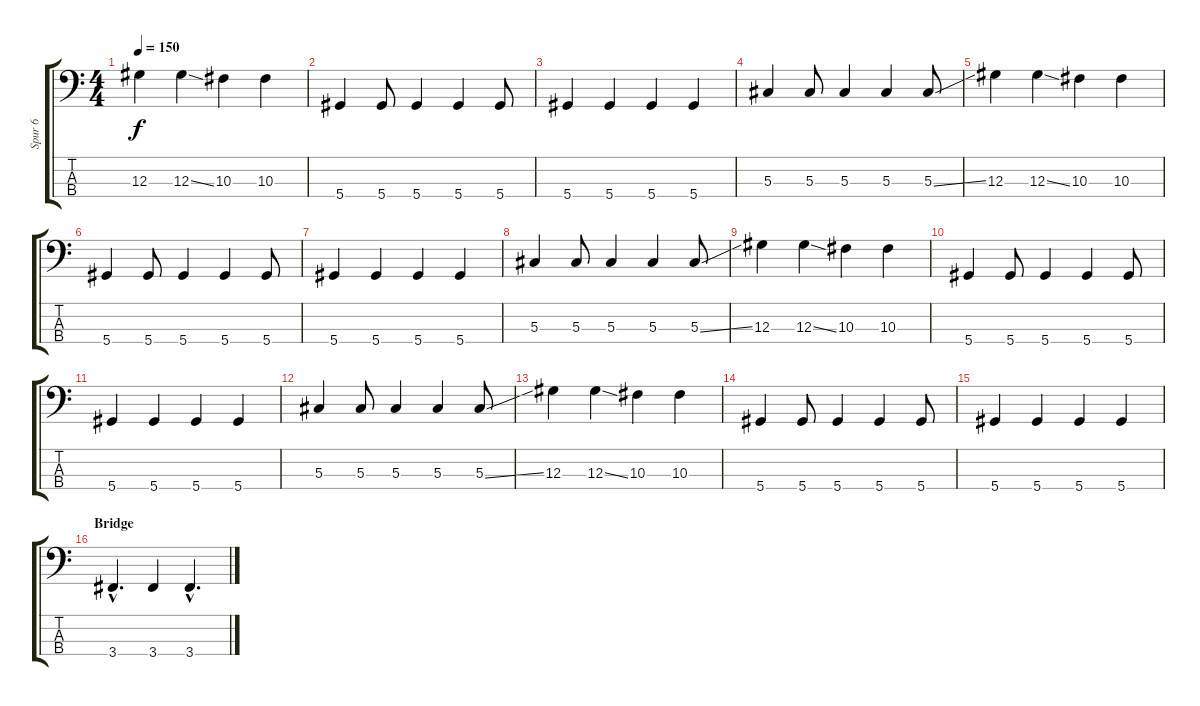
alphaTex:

\track ("Spur 6" "Spur 6") {instrument electricbassfinger}
\staff {score tabs}
\tuning (Gb2 Db2 Ab1 Eb1) {hide}
\ts (4 4)
\tempo 150
\clef f4
\ks c
12.3.4{dy f} 12.3{ss}.4 10.3.4 10.3.4 |
5.4.4 5.4.8 5.4.4 5.4.4 5.4.8 |
5.4.4 5.4.4 5.4.4 5.4.4 |
5.3.4 5.3.8 5.3.4 5.3.4 5.3{ss}.8 |
12.3.4 12.3{ss}.4 10.3.4 10.3.4 |
5.4.4 5.4.8 5.4.4 5.4.4 5.4.8 |
5.4.4 5.4.4 5.4.4 5.4.4 |
5.3.4 5.3.8 5.3.4 5.3.4 5.3{ss}.8 |
12.3.4 12.3{ss}.4 10.3.4 10.3.4 |
5.4.4 5.4.8 5.4.4 5.4.4 5.4.8 |
5.4.4 5.4.4 5.4.4 5.4.4 |
5.3.4 5.3.8 5.3.4 5.3.4 5.3{ss}.8 |
12.3.4 12.3{ss}.4 10.3.4 10.3.4 |
5.4.4 5.4.8 5.4.4 5.4.4 5.4.8 |
5.4.4 5.4.4 5.4.4 5.4.4 |
\section ("" "Bridge")
3.4{hac}.4{d} 3.4.4 3.4{hac}.4{d}
